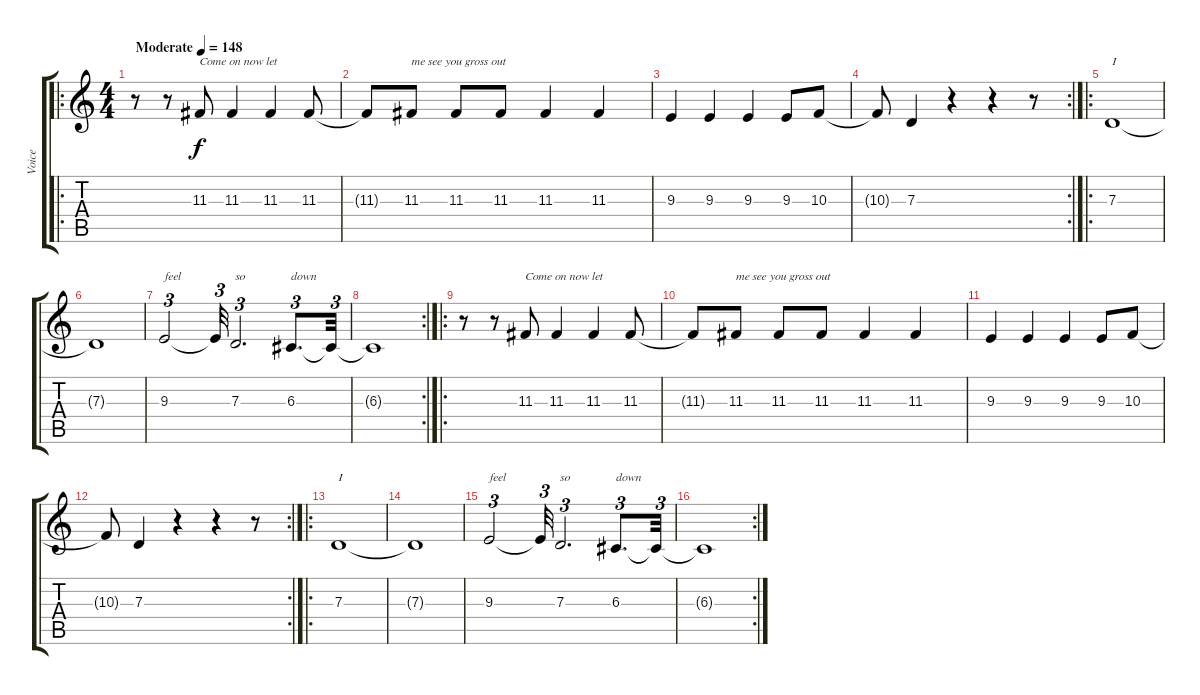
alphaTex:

\track ("Voice" "Voice") {instrument trumpet}
\staff {score tabs}
\tuning (E4 B3 G3 D3 A2 E2) {hide}
\ro
\ts (4 4)
\tempo (148 "Moderate")
\clef g2
\ks c
r.8{dy f instrument trumpet} r.8 11.3.8{txt "Come on now let"} 11.3.4 11.3.4 11.3.8 |
11.3{t}.8 11.3.8{txt "me see you gross out"} 11.3.8 11.3.8 11.3.4 11.3.4 |
9.3.4 9.3.4 9.3.4 9.3.8 10.3.8 |
\rc 2
10.3{t}.8 7.3.4 r.4 r.4 r.8 |
\ro
7.3.1{txt "I"} |
7.3{t}.1 |
9.3.2{tu (3 2) txt "feel"} 9.3{t}.32{tu (3 2)} 7.3.2{d tu (3 2) txt "so"} 6.3.8{d tu (3 2) txt "down"} 6.3{t}.32{tu (3 2)} |
\rc 2
6.3{t}.1 |
\ro
r.8 r.8 11.3.8{txt "Come on now let"} 11.3.4 11.3.4 11.3.8 |
11.3{t}.8 11.3.8{txt "me see you gross out"} 11.3.8 11.3.8 11.3.4 11.3.4 |
9.3.4 9.3.4 9.3.4 9.3.8 10.3.8 |
\rc 2
10.3{t}.8 7.3.4 r.4 r.4 r.8 |
\ro
7.3.1{txt "I"} |
7.3{t}.1 |
9.3.2{tu (3 2) txt "feel"} 9.3{t}.32{tu (3 2)} 7.3.2{d tu (3 2) txt "so"} 6.3.8{d tu (3 2) txt "down"} 6.3{t}.32{tu (3 2)} |
\rc 2
6.3{t}.1
